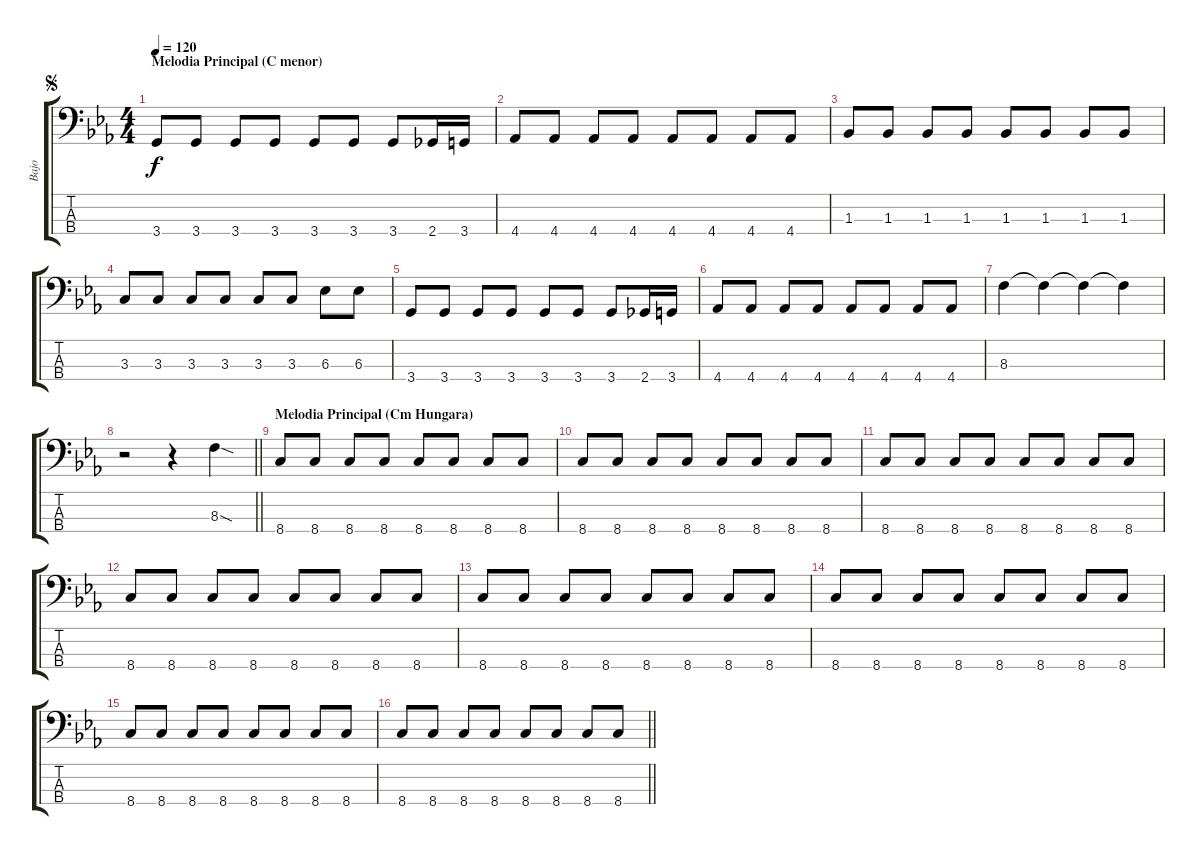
\track ("Bajo" "Bajo") {instrument electricbasspick}
\staff {score tabs}
\tuning (G2 D2 A1 E1) {hide}
\ts (4 4)
\section ("" "Melodia Principal (C menor)")
\jump segno
\tempo 120
\clef f4
\ks eb
3.4.8{dy f} 3.4.8 3.4.8 3.4.8 3.4.8 3.4.8 3.4.8 2.4.16 3.4.16 |
4.4.8 4.4.8 4.4.8 4.4.8 4.4.8 4.4.8 4.4.8 4.4.8 |
1.3.8 1.3.8 1.3.8 1.3.8 1.3.8 1.3.8 1.3.8 1.3.8 |
3.3.8 3.3.8 3.3.8 3.3.8 3.3.8 3.3.8 6.3.8 6.3.8 |
3.4.8 3.4.8 3.4.8 3.4.8 3.4.8 3.4.8 3.4.8 2.4.16 3.4.16 |
4.4.8 4.4.8 4.4.8 4.4.8 4.4.8 4.4.8 4.4.8 4.4.8 |
8.3.4{volume 0} 8.3{t}.4 8.3{t}.4 8.3{t}.4 |
\barLineRight lightlight
r.2{volume 16} r.4 8.3{sod}.4 |
\section ("" "Melodia Principal (Cm Hungara)")
8.4.8 8.4.8 8.4.8 8.4.8 8.4.8 8.4.8 8.4.8 8.4.8 |
8.4.8 8.4.8 8.4.8 8.4.8 8.4.8 8.4.8 8.4.8 8.4.8 |
8.4.8 8.4.8 8.4.8 8.4.8 8.4.8 8.4.8 8.4.8 8.4.8 |
8.4.8 8.4.8 8.4.8 8.4.8 8.4.8 8.4.8 8.4.8 8.4.8 |
8.4.8 8.4.8 8.4.8 8.4.8 8.4.8 8.4.8 8.4.8 8.4.8 |
8.4.8 8.4.8 8.4.8 8.4.8 8.4.8 8.4.8 8.4.8 8.4.8 |
8.4.8 8.4.8 8.4.8 8.4.8 8.4.8 8.4.8 8.4.8 8.4.8 |
\barLineRight lightlight
8.4.8 8.4.8 8.4.8 8.4.8 8.4.8 8.4.8 8.4.8 8.4.8
